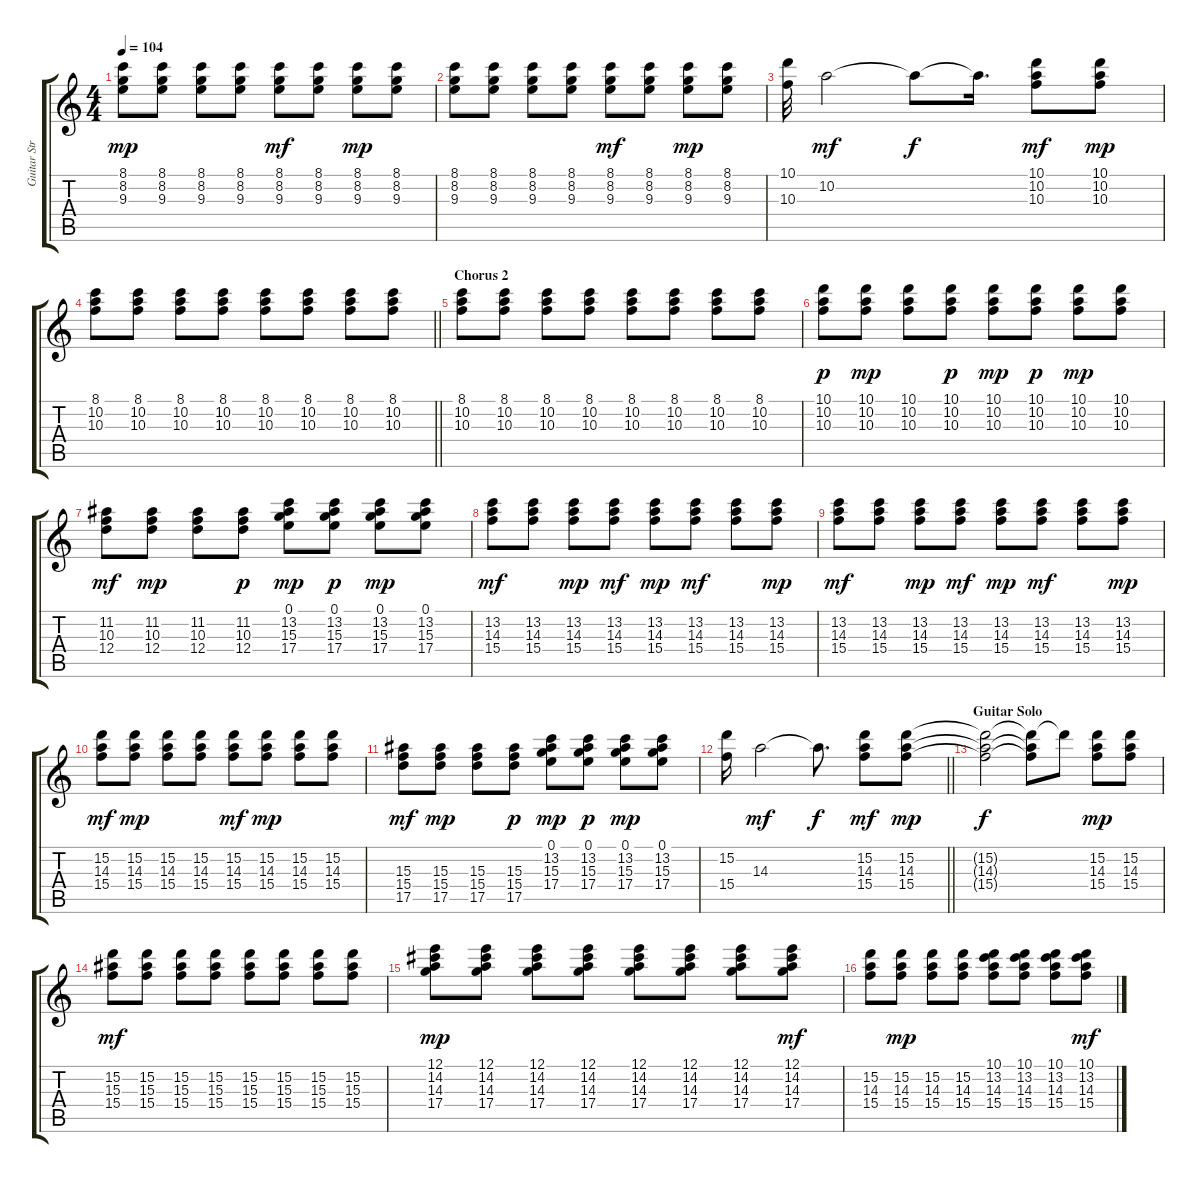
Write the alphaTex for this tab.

\track ("Guitar Strums" "Guitar Str") {instrument electricguitarjazz}
\staff {score tabs}
\tuning (E4 B3 G3 D3 A2 E2) {hide}
\ts (4 4)
\tempo 104
\clef g2
\ks c
(8.1 8.2 9.3).8{dy mp} (8.1 8.2 9.3).8 (8.1 8.2 9.3).8 (8.1 8.2 9.3).8 (8.1 8.2 9.3).8{dy mf} (8.1 8.2 9.3).8 (8.1 8.2 9.3).8{dy mp} (8.1 8.2 9.3).8 |
(8.1 8.2 9.3).8 (8.1 8.2 9.3).8 (8.1 8.2 9.3).8 (8.1 8.2 9.3).8 (8.1 8.2 9.3).8{dy mf} (8.1 8.2 9.3).8 (8.1 8.2 9.3).8{dy mp} (8.1 8.2 9.3).8 |
(10.1 10.3).32 10.2.2{dy mf} 10.2{t}.8{dy f} 10.2{t}.16{d} (10.1 10.2 10.3).8{dy mf} (10.1 10.2 10.3).8{dy mp} |
\barLineRight lightlight
(8.1 10.2 10.3).8 (8.1 10.2 10.3).8 (8.1 10.2 10.3).8 (8.1 10.2 10.3).8 (8.1 10.2 10.3).8 (8.1 10.2 10.3).8 (8.1 10.2 10.3).8 (8.1 10.2 10.3).8 |
\section ("" "Chorus 2")
(8.1 10.2 10.3).8 (8.1 10.2 10.3).8 (8.1 10.2 10.3).8 (8.1 10.2 10.3).8 (8.1 10.2 10.3).8 (8.1 10.2 10.3).8 (8.1 10.2 10.3).8 (8.1 10.2 10.3).8 |
(10.1 10.2 10.3).8{dy p} (10.1 10.2 10.3).8{dy mp} (10.1 10.2 10.3).8 (10.1 10.2 10.3).8{dy p} (10.1 10.2 10.3).8{dy mp} (10.1 10.2 10.3).8{dy p} (10.1 10.2 10.3).8{dy mp} (10.1 10.2 10.3).8 |
(11.2 10.3 12.4).8{dy mf} (11.2 10.3 12.4).8{dy mp} (11.2 10.3 12.4).8 (11.2 10.3 12.4).8{dy p} (0.1 13.2 15.3 17.4).8{dy mp} (0.1 13.2 15.3 17.4).8{dy p} (0.1 13.2 15.3 17.4).8{dy mp} (0.1 13.2 15.3 17.4).8 |
(13.2 14.3 15.4).8{dy mf} (13.2 14.3 15.4).8 (13.2 14.3 15.4).8{dy mp} (13.2 14.3 15.4).8{dy mf} (13.2 14.3 15.4).8{dy mp} (13.2 14.3 15.4).8{dy mf} (13.2 14.3 15.4).8 (13.2 14.3 15.4).8{dy mp} |
(13.2 14.3 15.4).8{dy mf} (13.2 14.3 15.4).8 (13.2 14.3 15.4).8{dy mp} (13.2 14.3 15.4).8{dy mf} (13.2 14.3 15.4).8{dy mp} (13.2 14.3 15.4).8{dy mf} (13.2 14.3 15.4).8 (13.2 14.3 15.4).8{dy mp} |
(15.2 14.3 15.4).8{dy mf} (15.2 14.3 15.4).8{dy mp} (15.2 14.3 15.4).8 (15.2 14.3 15.4).8 (15.2 14.3 15.4).8{dy mf} (15.2 14.3 15.4).8{dy mp} (15.2 14.3 15.4).8 (15.2 14.3 15.4).8 |
(15.3 15.4 17.5).8{dy mf} (15.3 15.4 17.5).8{dy mp} (15.3 15.4 17.5).8 (15.3 15.4 17.5).8{dy p} (0.1 13.2 15.3 17.4).8{dy mp} (0.1 13.2 15.3 17.4).8{dy p} (0.1 13.2 15.3 17.4).8{dy mp} (0.1 13.2 15.3 17.4).8 |
\barLineRight lightlight
(15.2 15.4).16 14.3.2{dy mf} 14.3{t}.8{d dy f} (15.2 14.3 15.4).8{dy mf} (15.2 14.3 15.4).8{dy mp} |
\section ("" "Guitar Solo")
(15.2{t} 14.3{t} 15.4{t}).2{dy f} (15.2{t} 14.3{t} 15.4{t}).8 15.2{t}.8 (15.2 14.3 15.4).8{dy mp} (15.2 14.3 15.4).8 |
(15.2 15.3 15.4).8{dy mf} (15.2 15.3 15.4).8 (15.2 15.3 15.4).8 (15.2 15.3 15.4).8 (15.2 15.3 15.4).8 (15.2 15.3 15.4).8 (15.2 15.3 15.4).8 (15.2 15.3 15.4).8 |
(12.1 14.2 14.3 17.4).8{dy mp} (12.1 14.2 14.3 17.4).8 (12.1 14.2 14.3 17.4).8 (12.1 14.2 14.3 17.4).8 (12.1 14.2 14.3 17.4).8 (12.1 14.2 14.3 17.4).8 (12.1 14.2 14.3 17.4).8 (12.1 14.2 14.3 17.4).8{dy mf} |
(15.2 14.3 15.4).8 (15.2 14.3 15.4).8{dy mp} (15.2 14.3 15.4).8 (15.2 14.3 15.4).8 (10.1 13.2 14.3 15.4).8 (10.1 13.2 14.3 15.4).8 (10.1 13.2 14.3 15.4).8 (10.1 13.2 14.3 15.4).8{dy mf}
